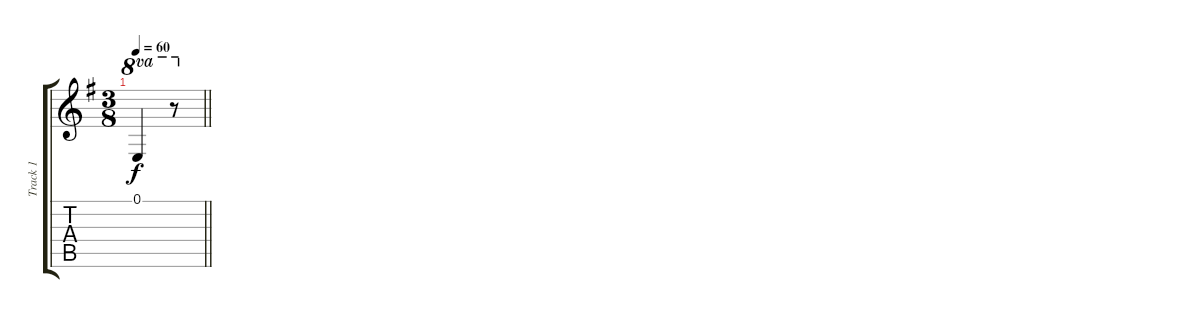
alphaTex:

\track ("Track 1" "Track 1") {instrument acousticgrandpiano}
\staff {score tabs}
\tuning (E4 B3 G3 D3 A2 E2) {hide}
\ts (3 8)
\tempo 60
\clef g2
\barLineRight lightlight
\ks g
0.1{t}.4{ot 8va dy f} r.8{ot 8va}
